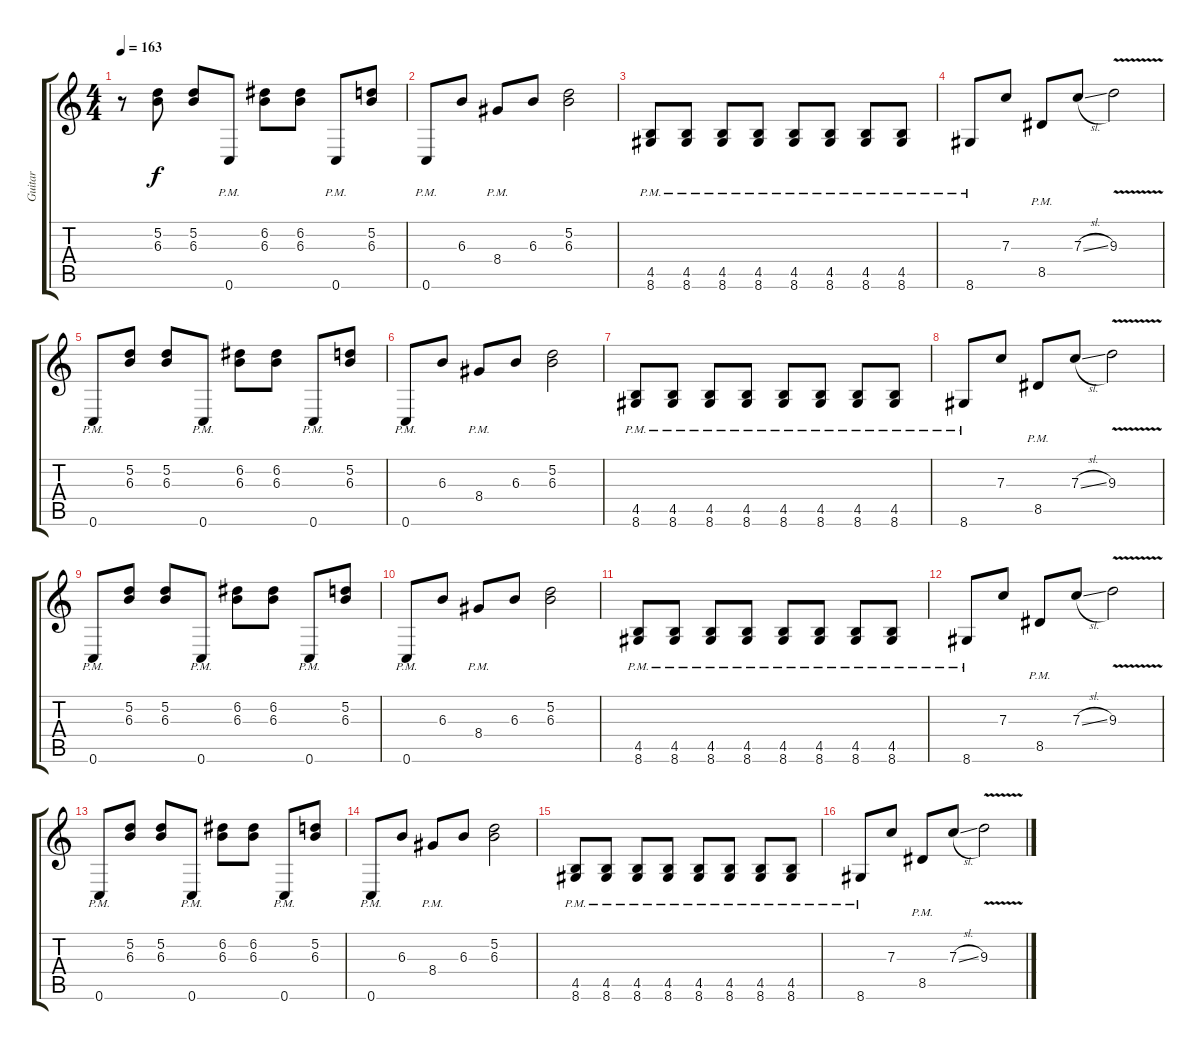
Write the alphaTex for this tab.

\track ("Guitar" "Guitar") {instrument distortionguitar}
\staff {score tabs}
\tuning (D4 A3 F3 C3 G2 C2) {hide}
\ts (4 4)
\tempo 163
\clef g2
\ks c
r.8{dy f} (5.2 6.3).8 (5.2 6.3).8 0.6{pm}.8 (6.2 6.3).8 (6.2 6.3).8 0.6{pm}.8 (5.2 6.3).8 |
0.6{pm}.8 6.3.8 8.4{pm}.8 6.3.8 (5.2 6.3).2 |
(4.5{pm} 8.6{pm}).8 (4.5{pm} 8.6{pm}).8 (4.5{pm} 8.6{pm}).8 (4.5{pm} 8.6{pm}).8 (4.5{pm} 8.6{pm}).8 (4.5{pm} 8.6{pm}).8 (4.5{pm} 8.6{pm}).8 (4.5{pm} 8.6{pm}).8 |
8.6{pm}.8 7.3.8 8.5{pm}.8 7.3{sl}.8 9.3{v}.2 |
0.6{pm}.8 (5.2 6.3).8 (5.2 6.3).8 0.6{pm}.8 (6.2 6.3).8 (6.2 6.3).8 0.6{pm}.8 (5.2 6.3).8 |
0.6{pm}.8 6.3.8 8.4{pm}.8 6.3.8 (5.2 6.3).2 |
(4.5{pm} 8.6{pm}).8 (4.5{pm} 8.6{pm}).8 (4.5{pm} 8.6{pm}).8 (4.5{pm} 8.6{pm}).8 (4.5{pm} 8.6{pm}).8 (4.5{pm} 8.6{pm}).8 (4.5{pm} 8.6{pm}).8 (4.5{pm} 8.6{pm}).8 |
8.6{pm}.8 7.3.8 8.5{pm}.8 7.3{sl}.8 9.3{v}.2 |
0.6{pm}.8 (5.2 6.3).8 (5.2 6.3).8 0.6{pm}.8 (6.2 6.3).8 (6.2 6.3).8 0.6{pm}.8 (5.2 6.3).8 |
0.6{pm}.8 6.3.8 8.4{pm}.8 6.3.8 (5.2 6.3).2 |
(4.5{pm} 8.6{pm}).8 (4.5{pm} 8.6{pm}).8 (4.5{pm} 8.6{pm}).8 (4.5{pm} 8.6{pm}).8 (4.5{pm} 8.6{pm}).8 (4.5{pm} 8.6{pm}).8 (4.5{pm} 8.6{pm}).8 (4.5{pm} 8.6{pm}).8 |
8.6{pm}.8 7.3.8 8.5{pm}.8 7.3{sl}.8 9.3{v}.2 |
0.6{pm}.8 (5.2 6.3).8 (5.2 6.3).8 0.6{pm}.8 (6.2 6.3).8 (6.2 6.3).8 0.6{pm}.8 (5.2 6.3).8 |
0.6{pm}.8 6.3.8 8.4{pm}.8 6.3.8 (5.2 6.3).2 |
(4.5{pm} 8.6{pm}).8 (4.5{pm} 8.6{pm}).8 (4.5{pm} 8.6{pm}).8 (4.5{pm} 8.6{pm}).8 (4.5{pm} 8.6{pm}).8 (4.5{pm} 8.6{pm}).8 (4.5{pm} 8.6{pm}).8 (4.5{pm} 8.6{pm}).8 |
8.6{pm}.8 7.3.8 8.5{pm}.8 7.3{sl}.8 9.3{v}.2
